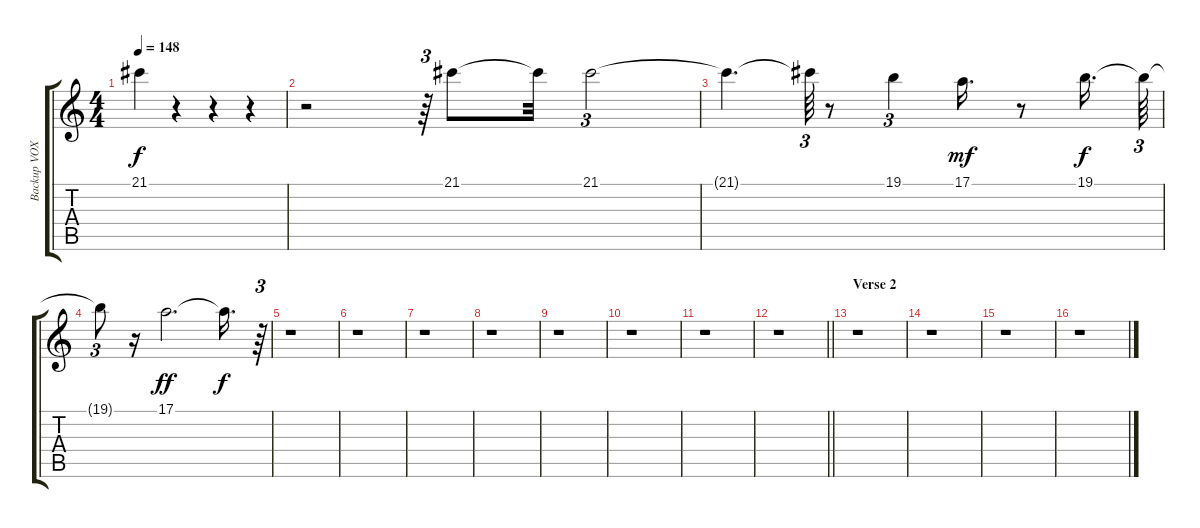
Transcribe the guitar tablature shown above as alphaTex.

\track ("Backup VOX" "Backup VOX") {instrument panflute}
\staff {score tabs}
\tuning (E4 B3 G3 D3 A2 E2) {hide}
\ts (4 4)
\tempo 148
\clef g2
\ks c
21.1{t}.4{dy f} r.4 r.4 r.4 |
r.2 r.64{tu (3 2)} 21.1.8 21.1{t}.32 21.1.2{tu (3 2)} |
21.1{t}.4{d} 21.1{t}.64{tu (3 2)} r.8 19.1.4{tu (3 2)} 17.1.16{d dy mf} r.8 19.1.16{d dy f} 19.1{t}.64{tu (3 2)} |
19.1{t}.8{tu (3 2)} r.16 17.1.2{d dy ff} 17.1{t}.16{d dy f} r.64{tu (3 2)} |
r.1 |
r.1 |
r.1 |
r.1 |
r.1 |
r.1 |
r.1 |
\barLineRight lightlight
r.1 |
\section ("" "Verse 2")
r.1 |
r.1 |
r.1 |
r.1
